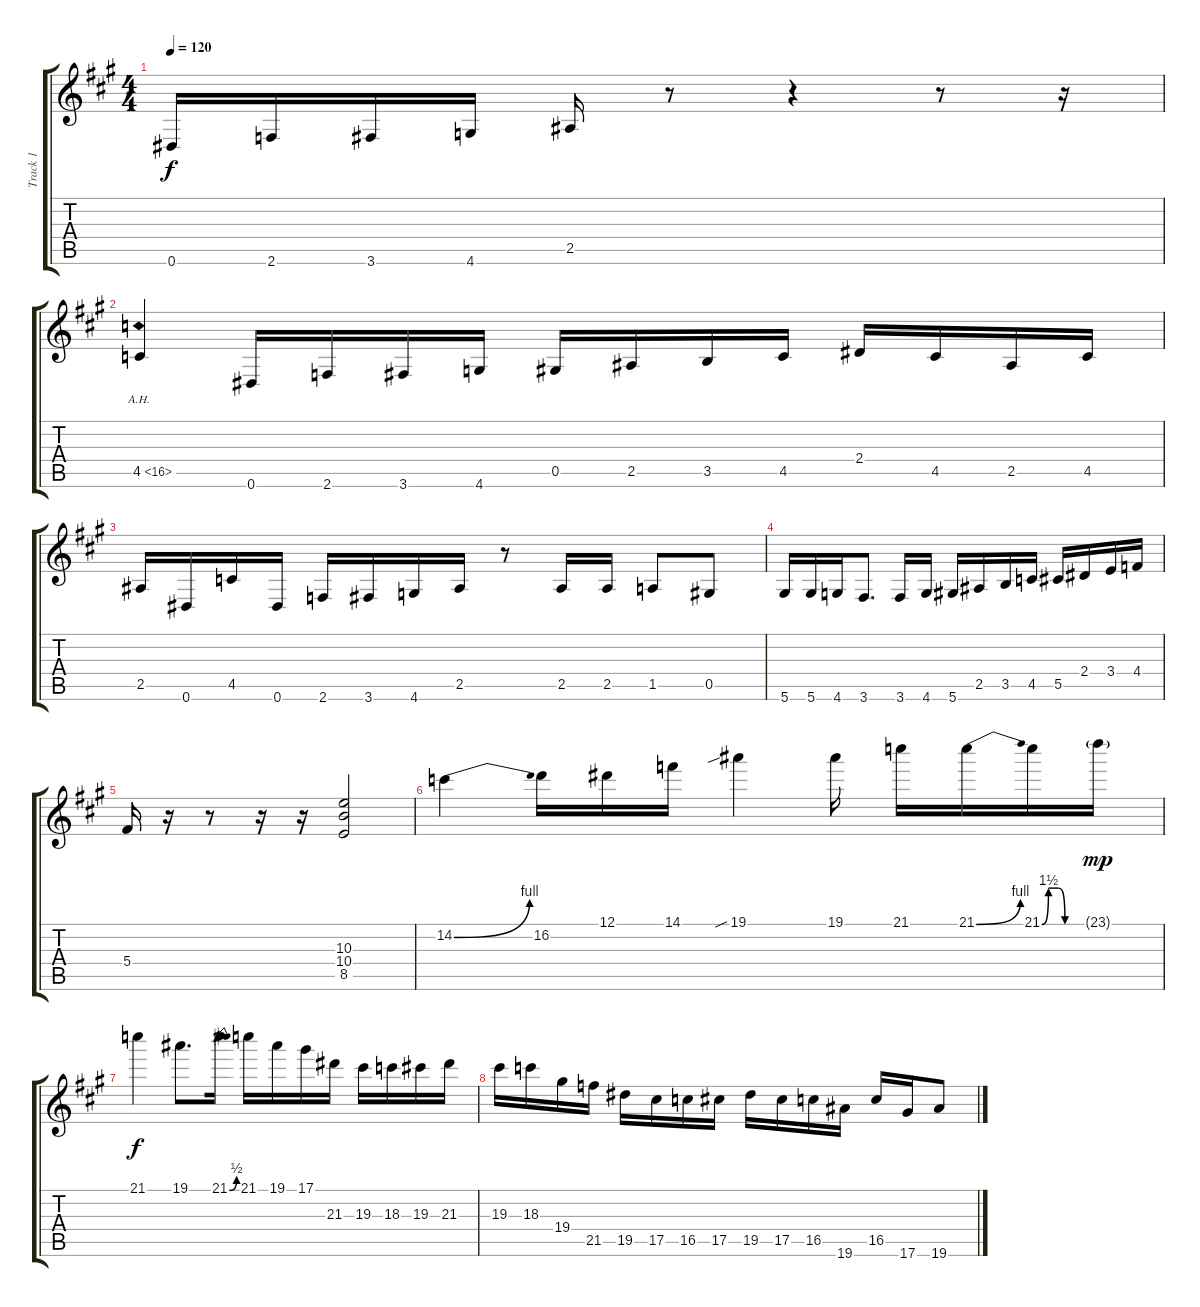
\track ("Track 1" "Track 1") {instrument distortionguitar}
\staff {score tabs}
\tuning (Eb4 Bb3 Gb3 Db3 Ab2 Eb2) {hide}
\ts (4 4)
\tempo 120
\clef g2
\ks a
0.6.16{dy f} 2.6.16 3.6.16 4.6.16 2.5.16 r.8 r.4 r.8 r.16 |
4.5{ah 12}.4 0.6.16 2.6.16 3.6.16 4.6.16 0.5.16 2.5.16 3.5.16 4.5.16 2.4.16 4.5.16 2.5.16 4.5.16 |
2.5.16 0.6.16 4.5.16 0.6.16 2.6.16 3.6.16 4.6.16 2.5.16 r.8 2.5.16 2.5.16 1.5.8 0.5.8 |
5.6.16 5.6.16 4.6.16 3.6.8{d} 3.6.16 4.6.16 5.6.16 2.5.16 3.5.16 4.5.16 5.5.16 2.4.16 3.4.16 4.4.16 |
5.4.16 r.16 r.8 r.16 r.16 (10.3 10.4 8.5).2 |
14.2{be (bend 0 0 60 4)}.4 16.2.16 12.1.16 14.1.16 19.1{sib}.4 19.1.16 21.1.16 21.1{be (bend 0 0 60 4)}.16 21.1{be (custom 0 0 10 6 20 6 25 6 35 0 60 0)}.16 23.1{g}.16{dy mp} |
21.1.4{dy f} 19.1.8{d} 21.1{be (bend 0 0 60 2)}.16 21.1.16 19.1.16 17.1.16 21.3.16 19.3.16 18.3.16 19.3.16 21.3.16 |
19.3.16 18.3.16 19.4.16 21.5.16 19.5.16 17.5.16 16.5.16 17.5.16 19.5.16 17.5.16 16.5.16 19.6.16 16.5.16 17.6.16 19.6.8
